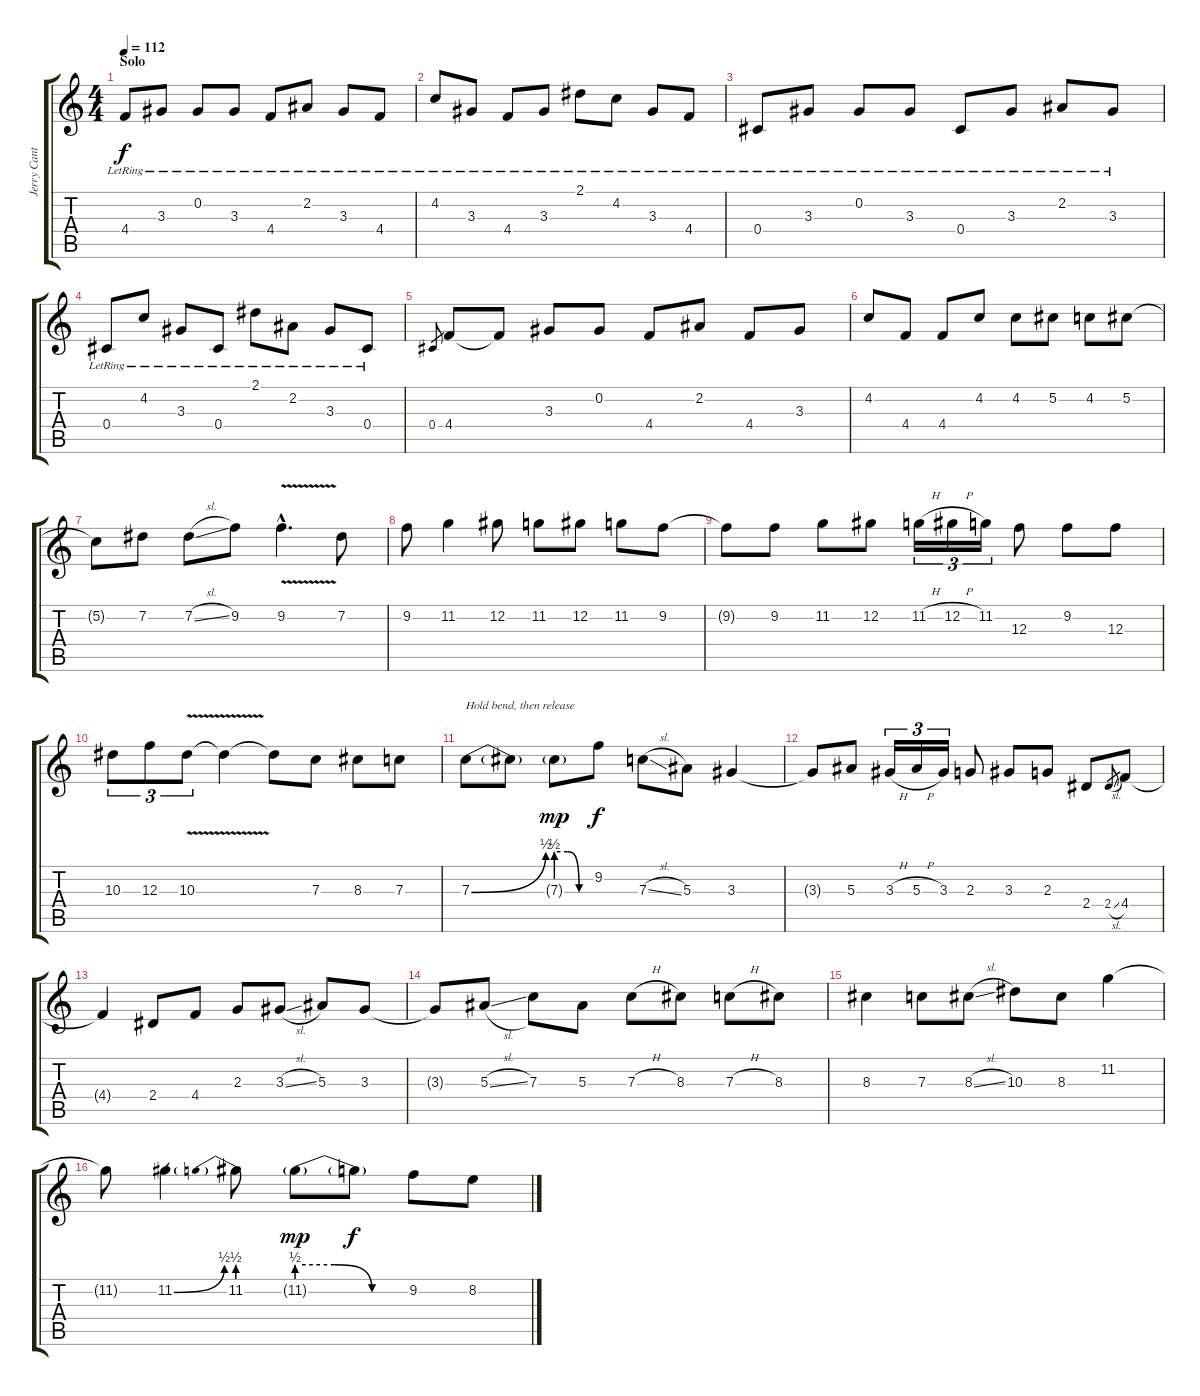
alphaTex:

\track ("Jerry Cantrell" "Jerry Cant") {instrument acousticguitarsteel}
\staff {score tabs}
\tuning (Db4 Ab3 F3 Db3 Ab2 Db2) {hide}
\ts (4 4)
\section ("" "Solo")
\tempo 112
\clef g2
\ks c
4.4{lr}.8{dy f} 3.3{lr}.8 0.2{lr}.8 3.3{lr}.8 4.4{lr}.8 2.2{lr}.8 3.3{lr}.8 4.4{lr}.8 |
4.2{lr}.8 3.3{lr}.8 4.4{lr}.8 3.3{lr}.8 2.1{lr}.8 4.2{lr}.8 3.3{lr}.8 4.4{lr}.8 |
0.4{lr}.8 3.3{lr}.8 0.2{lr}.8 3.3{lr}.8 0.4{lr}.8 3.3{lr}.8 2.2{lr}.8 3.3{lr}.8 |
0.4{lr}.8 4.2{lr}.8 3.3{lr}.8 0.4{lr}.8 2.1{lr}.8 2.2{lr}.8 3.3{lr}.8 0.4{lr}.8 |
0.4.8{gr} 4.4.8 4.4{t}.8 3.3.8 0.2.8 4.4.8 2.2.8 4.4.8 3.3.8 |
4.2.8 4.4.8 4.4.8 4.2.8 4.2.8 5.2.8 4.2.8 5.2.8 |
5.2{t}.8 7.2.8 7.2{sl}.8 9.2.8 9.2{v hac}.4{d} 7.2.8 |
9.2.8 11.2.4 12.2.8 11.2.8 12.2.8 11.2.8 9.2.8 |
9.2{t}.8 9.2.8 11.2.8 12.2.8 11.2{h}.16{tu (3 2)} 12.2{h}.16{tu (3 2)} 11.2.16{tu (3 2)} 12.3.8 9.2.8 12.3.8 |
10.3.8{tu (3 2)} 12.3.8{tu (3 2)} 10.3{v}.8{tu (3 2)} 10.3{t}.4 10.3{t}.8 7.3.8 8.3.8 7.3.8 |
7.3{be (bend 0 0 60 2)}.8{txt "Hold bend, then release"} 7.3{t}.8 7.3{be (custom 0 2 20 2 40 0 60 0) g}.8{dy mp} 9.2.8{dy f} 7.3{sl}.8 5.3.8 3.3.4 |
3.3{t}.8 5.3.8 3.3{h}.16{tu (3 2)} 5.3{h}.16{tu (3 2)} 3.3.16{tu (3 2)} 2.3.8 3.3.8 2.3.8 2.4.8 2.4{sl}.8{gr} 4.4.8 |
4.4{t}.4 2.4.8 4.4.8 2.3.8 3.3{sl}.8 5.3.8 3.3.8 |
3.3{t}.8 5.3{sl}.8 7.3.8 5.3.8 7.3{h}.8 8.3.8 7.3{h}.8 8.3.8 |
8.3.4 7.3.8 8.3{sl}.8 10.3.8 8.3.8 11.2.4 |
11.2{t}.8 11.2{be (bend 0 0 60 2)}.4 11.2{be (prebend 0 2 60 2)}.8 11.2{be (custom 0 2 20 2 40 0 60 0) g}.8{dy mp} 11.2{t}.8{dy f} 9.2.8 8.2.8
